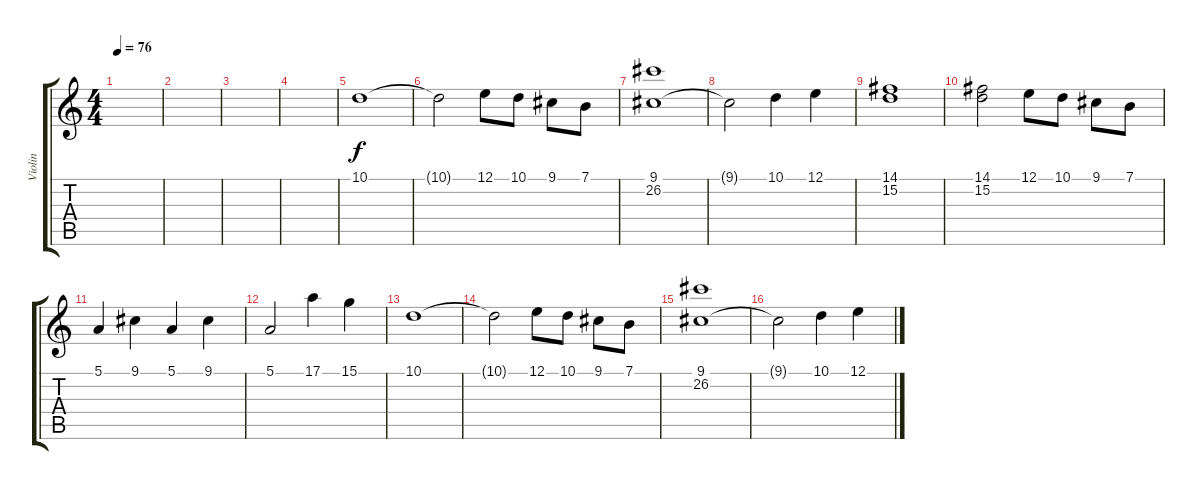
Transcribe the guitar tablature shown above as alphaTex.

\track ("Violin" "Violin") {instrument violin}
\staff {score tabs}
\tuning (E4 B3 G3 D3 A2 E2) {hide}
\ts (4 4)
\tempo 76
\clef g2
\ks c
|
|
|
|
10.1.1 |
10.1{t}.2 12.1.8 10.1.8 9.1.8 7.1.8 |
(9.1 26.2).1 |
9.1{t}.2 10.1.4 12.1.4 |
(14.1 15.2).1 |
(14.1 15.2).2 12.1.8 10.1.8 9.1.8 7.1.8 |
5.1.4 9.1.4 5.1.4 9.1.4 |
5.1.2 17.1.4 15.1.4 |
10.1.1 |
10.1{t}.2 12.1.8 10.1.8 9.1.8 7.1.8 |
(9.1 26.2).1 |
9.1{t}.2 10.1.4 12.1.4
